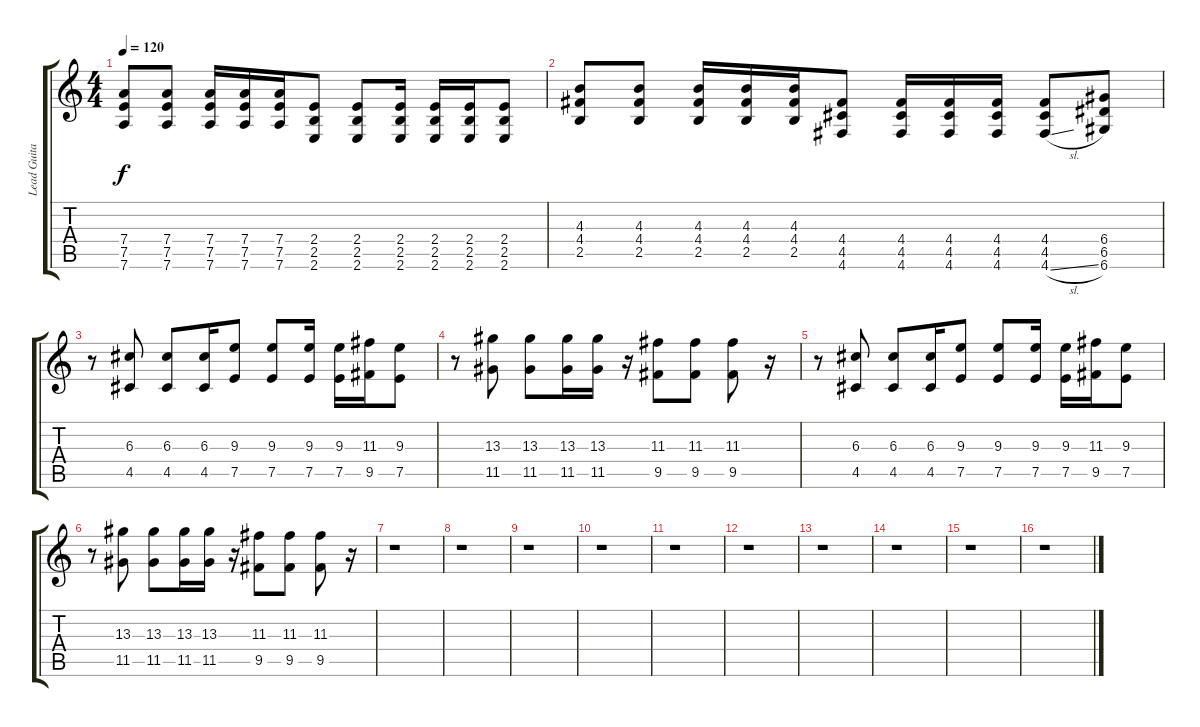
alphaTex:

\track ("Lead Guitar" "Lead Guita") {instrument overdrivenguitar}
\staff {score tabs}
\tuning (E4 B3 G3 D3 A2 D2) {hide}
\ts (4 4)
\tempo 120
\clef g2
\ks c
(7.4 7.5 7.6).8{dy f} (7.4 7.5 7.6).8 (7.4 7.5 7.6).16 (7.4 7.5 7.6).16 (7.4 7.5 7.6).16 (2.4 2.5 2.6).8 (2.4 2.5 2.6).8 (2.4 2.5 2.6).16 (2.4 2.5 2.6).16 (2.4 2.5 2.6).16 (2.4 2.5 2.6).8 |
(4.3 4.4 2.5).8 (4.3 4.4 2.5).8 (4.3 4.4 2.5).16 (4.3 4.4 2.5).16 (4.3 4.4 2.5).16 (4.4 4.5 4.6).8 (4.4 4.5 4.6).16 (4.4 4.5 4.6).16 (4.4 4.5 4.6).16 (4.4 4.5 4.6{sl}).8 (6.4 6.5 6.6).8 |
r.8 (6.3 4.5).8 (6.3 4.5).8 (6.3 4.5).16 (9.3 7.5).8 (9.3 7.5).8 (9.3 7.5).16 (9.3 7.5).16 (11.3 9.5).16 (9.3 7.5).8 |
r.8 (13.3 11.5).8 (13.3 11.5).8 (13.3 11.5).16 (13.3 11.5).16 r.16 (11.3 9.5).8 (11.3 9.5).8 (11.3 9.5).8 r.16 |
r.8 (6.3 4.5).8 (6.3 4.5).8 (6.3 4.5).16 (9.3 7.5).8 (9.3 7.5).8 (9.3 7.5).16 (9.3 7.5).16 (11.3 9.5).16 (9.3 7.5).8 |
r.8 (13.3 11.5).8 (13.3 11.5).8 (13.3 11.5).16 (13.3 11.5).16 r.16 (11.3 9.5).8 (11.3 9.5).8 (11.3 9.5).8 r.16 |
r.1 |
r.1 |
r.1 |
r.1 |
r.1 |
r.1 |
r.1 |
r.1 |
r.1 |
r.1
